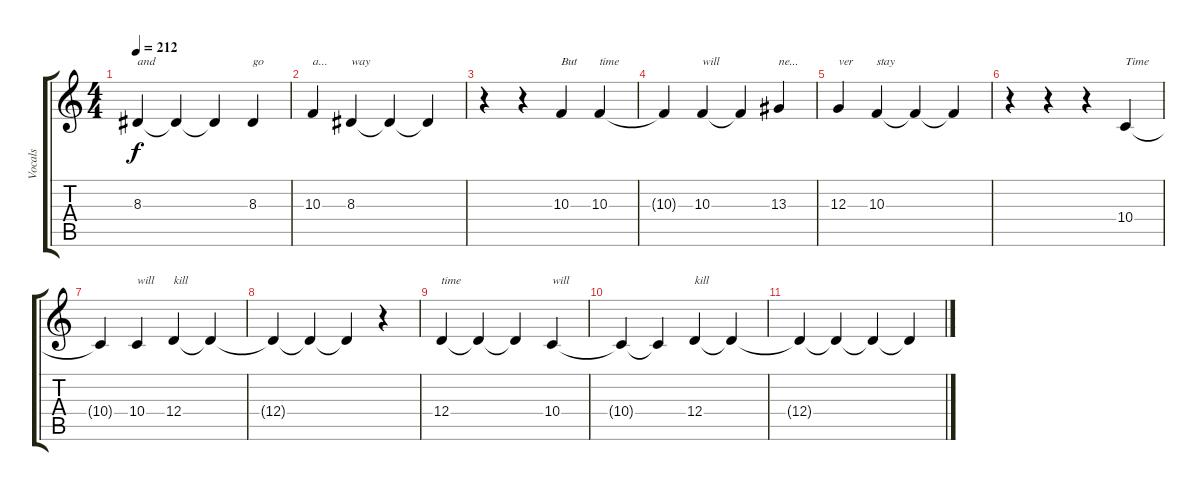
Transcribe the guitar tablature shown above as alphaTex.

\track ("Vocals" "Vocals") {instrument synthvoice}
\staff {score tabs}
\tuning (E4 B3 G3 D3 A2 E2) {hide}
\ts (4 4)
\tempo 212
\clef g2
\ks c
8.3.4{txt "and" dy f} 8.3{t}.4 8.3{t}.4 8.3.4{txt "go"} |
10.3.4{txt "a..."} 8.3.4{txt "way"} 8.3{t}.4 8.3{t}.4 |
r.4 r.4 10.3.4{txt "But"} 10.3.4{txt "time"} |
10.3{t}.4 10.3.4{txt "will"} 10.3{t}.4 13.3.4{txt "ne..."} |
12.3.4{txt "ver"} 10.3.4{txt "stay"} 10.3{t}.4 10.3{t}.4 |
r.4 r.4 r.4 10.4.4{txt "Time"} |
10.4{t}.4 10.4.4{txt "will"} 12.4.4{txt "kill"} 12.4{t}.4 |
12.4{t}.4 12.4{t}.4 12.4{t}.4 r.4 |
12.4.4{txt "time"} 12.4{t}.4 12.4{t}.4 10.4.4{txt "will"} |
10.4{t}.4 10.4{t}.4 12.4.4{txt "kill"} 12.4{t}.4 |
12.4{t}.4 12.4{t}.4 12.4{t}.4 12.4{t}.4
